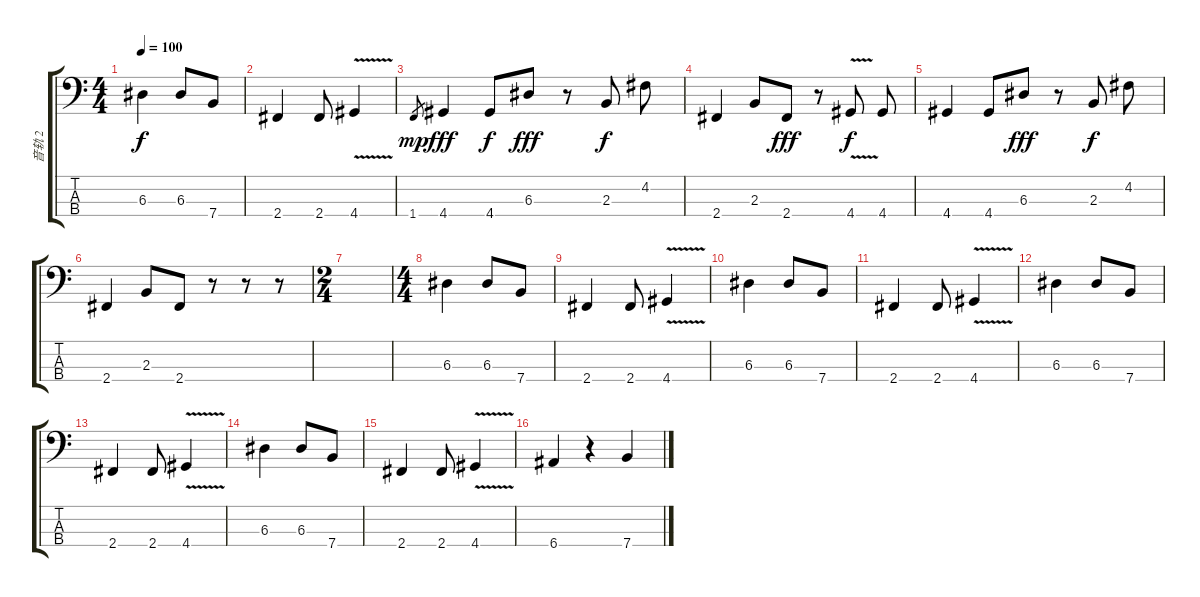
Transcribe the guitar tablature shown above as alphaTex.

\track ("音轨 2" "音轨 2") {instrument slapbass2}
\staff {score tabs}
\tuning (G2 D2 A1 E1) {hide}
\ts (4 4)
\tempo 100
\clef f4
\ks c
6.3.4{dy f instrument electricbassfinger} 6.3.8 7.4.8 |
2.4.4 2.4.8 4.4{v}.4 |
1.4.8{gr dy mp} 4.4.4{dy fff instrument slapbass2} 4.4.8{dy f} 6.3.8{dy fff} r.8 2.3.8{dy f} 4.2.8 |
2.4.4 2.3.8 2.4.8{dy fff} r.8 4.4{v}.8{dy f} 4.4.8 |
4.4.4 4.4.8 6.3.8{dy fff} r.8 2.3.8{dy f} 4.2.8 |
2.4.4 2.3.8 2.4.8 r.8 r.8 r.8 |
\ts (2 4)
|
\ts (4 4)
6.3.4{instrument electricbassfinger} 6.3.8 7.4.8 |
2.4.4 2.4.8 4.4{v}.4 |
6.3.4{instrument electricbassfinger} 6.3.8 7.4.8 |
2.4.4 2.4.8 4.4{v}.4{txt ""} |
6.3.4{instrument electricbassfinger} 6.3.8 7.4.8 |
2.4.4 2.4.8 4.4{v}.4 |
6.3.4{instrument electricbassfinger} 6.3.8 7.4.8 |
2.4.4 2.4.8 4.4{v}.4 |
6.4.4 r.4 7.4.4
